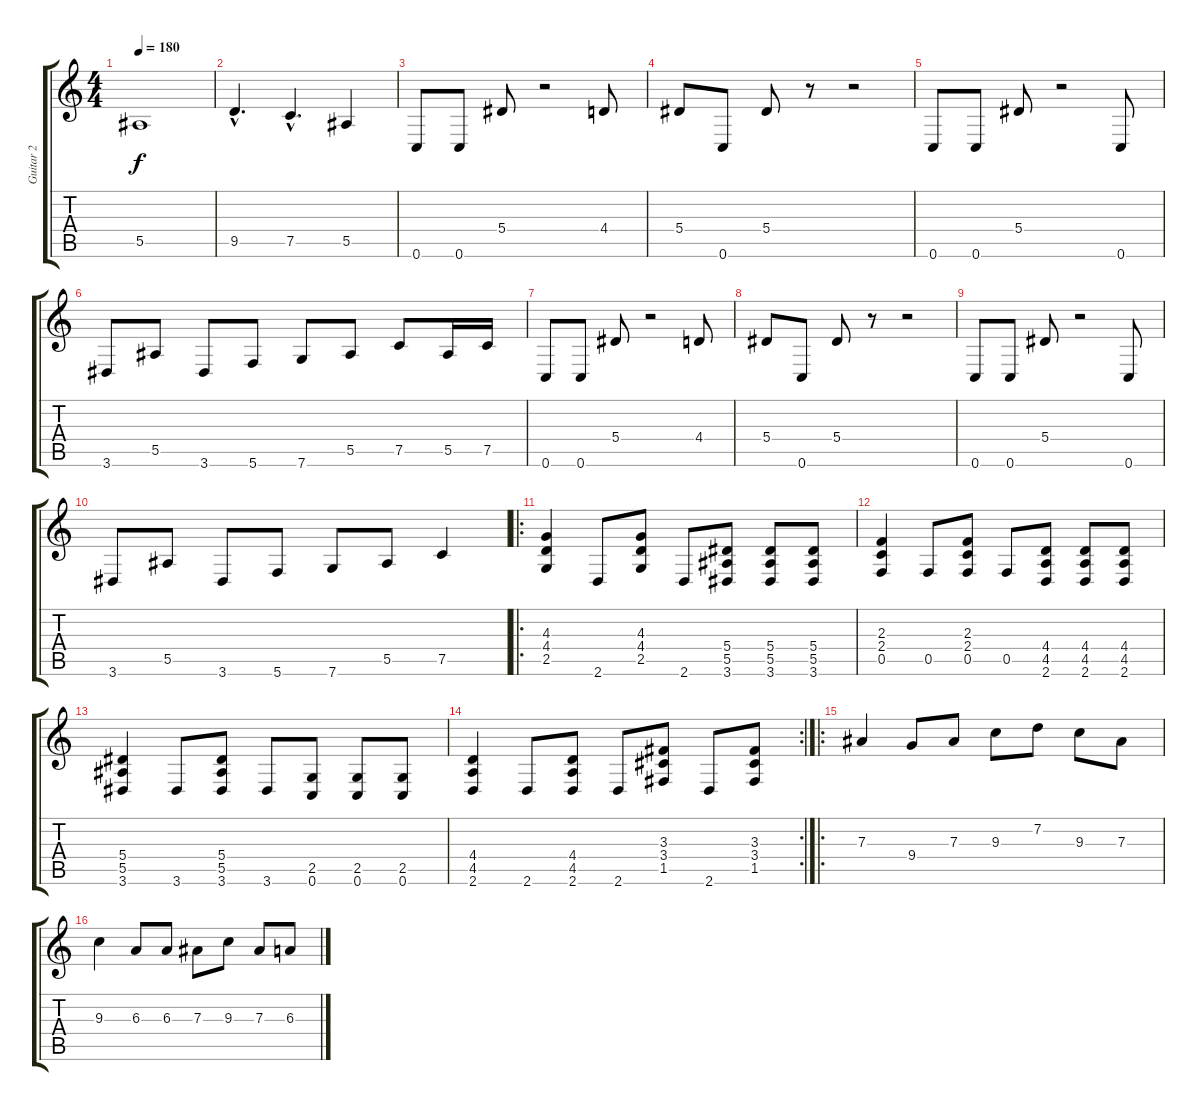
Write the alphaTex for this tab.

\track ("Guitar 2" "Guitar 2") {instrument overdrivenguitar}
\staff {score tabs}
\tuning (C4 G3 Eb3 Bb2 F2 C2) {hide}
\ts (4 4)
\tempo 180
\clef g2
\ks c
5.5.1{dy f} |
9.5{hac}.4{d} 7.5{hac}.4{d} 5.5.4 |
0.6.8 0.6.8 5.4.8 r.2 4.4.8 |
5.4.8 0.6.8 5.4.8 r.8 r.2 |
0.6.8 0.6.8 5.4.8 r.2 0.6.8 |
3.6.8 5.5.8 3.6.8 5.6.8 7.6.8 5.5.8 7.5.8 5.5.16 7.5.16 |
0.6.8 0.6.8 5.4.8 r.2 4.4.8 |
5.4.8 0.6.8 5.4.8 r.8 r.2 |
0.6.8 0.6.8 5.4.8 r.2 0.6.8 |
3.6.8 5.5.8 3.6.8 5.6.8 7.6.8 5.5.8 7.5.4 |
\ro
(4.3 4.4 2.5).4 2.6.8 (4.3 4.4 2.5).8 2.6.8 (5.4 5.5 3.6).8 (5.4 5.5 3.6).8 (5.4 5.5 3.6).8 |
(2.3 2.4 0.5).4 0.5.8 (2.3 2.4 0.5).8 0.5.8 (4.4 4.5 2.6).8 (4.4 4.5 2.6).8 (4.4 4.5 2.6).8 |
(5.4 5.5 3.6).4 3.6.8 (5.4 5.5 3.6).8 3.6.8 (2.5 0.6).8 (2.5 0.6).8 (2.5 0.6).8 |
\rc 2
(4.4 4.5 2.6).4 2.6.8 (4.4 4.5 2.6).8 2.6.8 (3.3 3.4 1.5).8 2.6.8 (3.3 3.4 1.5).8 |
\ro
7.3.4 9.4.8 7.3.8 9.3.8 7.2.8 9.3.8 7.3.8 |
9.3.4 6.3.8 6.3.8 7.3.8 9.3.8 7.3.8 6.3.8
